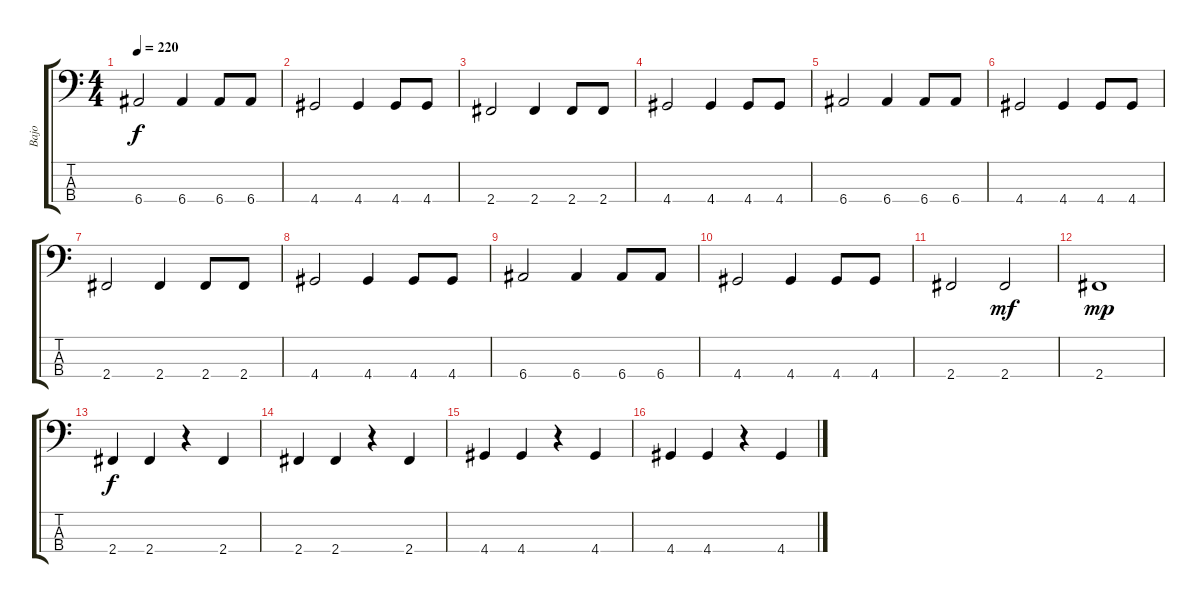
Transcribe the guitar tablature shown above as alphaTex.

\track ("Bajo" "Bajo") {instrument electricbassfinger}
\staff {score tabs}
\tuning (G2 D2 A1 E1) {hide}
\ts (4 4)
\tempo 220
\clef f4
\ks c
6.4.2{dy f} 6.4.4 6.4.8 6.4.8 |
4.4.2 4.4.4 4.4.8 4.4.8 |
2.4.2 2.4.4 2.4.8 2.4.8 |
4.4.2 4.4.4 4.4.8 4.4.8 |
6.4.2 6.4.4 6.4.8 6.4.8 |
4.4.2 4.4.4 4.4.8 4.4.8 |
2.4.2 2.4.4 2.4.8 2.4.8 |
4.4.2 4.4.4 4.4.8 4.4.8 |
6.4.2 6.4.4 6.4.8 6.4.8 |
4.4.2 4.4.4 4.4.8 4.4.8 |
2.4.2 2.4.2{dy mf} |
2.4.1{dy mp} |
2.4.4{dy f} 2.4.4 r.4 2.4.4 |
2.4.4 2.4.4 r.4 2.4.4 |
4.4.4 4.4.4 r.4 4.4.4 |
4.4.4 4.4.4 r.4 4.4.4
